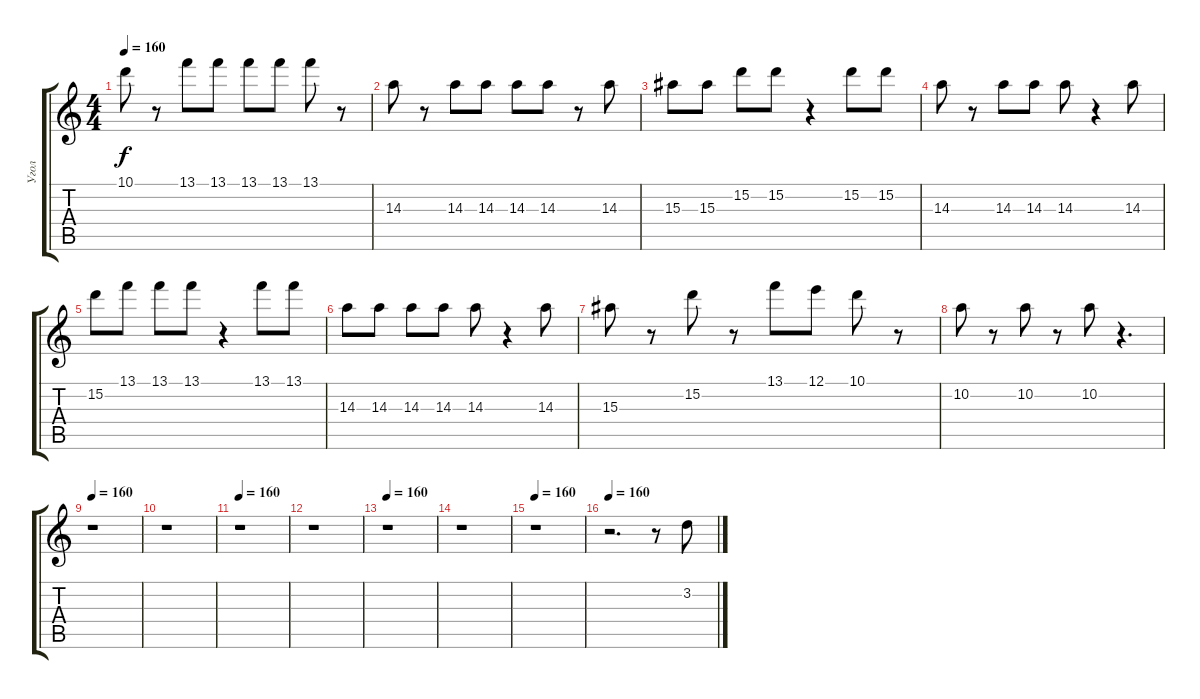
\track ("Угол" "Угол") {instrument electricguitarmuted}
\staff {score tabs}
\tuning (E4 B3 G3 D3 A2 E2) {hide}
\ts (4 4)
\tempo 160
\clef g2
\ks c
10.1.8{dy f} r.8 13.1.8 13.1.8 13.1.8 13.1.8 13.1.8 r.8 |
14.3.8 r.8 14.3.8 14.3.8 14.3.8 14.3.8 r.8 14.3.8 |
15.3.8 15.3.8 15.2.8 15.2.8 r.4 15.2.8 15.2.8 |
14.3.8 r.8 14.3.8 14.3.8 14.3.8 r.4 14.3.8 |
15.2.8 13.1.8 13.1.8 13.1.8 r.4 13.1.8 13.1.8 |
14.3.8 14.3.8 14.3.8 14.3.8 14.3.8 r.4 14.3.8 |
15.3.8 r.8 15.2.8 r.8 13.1.8 12.1.8 10.1.8 r.8 |
10.2.8 r.8 10.2.8 r.8 10.2.8 r.4{d} |
\tempo 160
r.1 |
r.1 |
\tempo 160
r.1 |
r.1 |
\tempo 160
r.1 |
r.1 |
\tempo 160
r.1 |
\tempo 160
r.2{d} r.8 3.2.8
